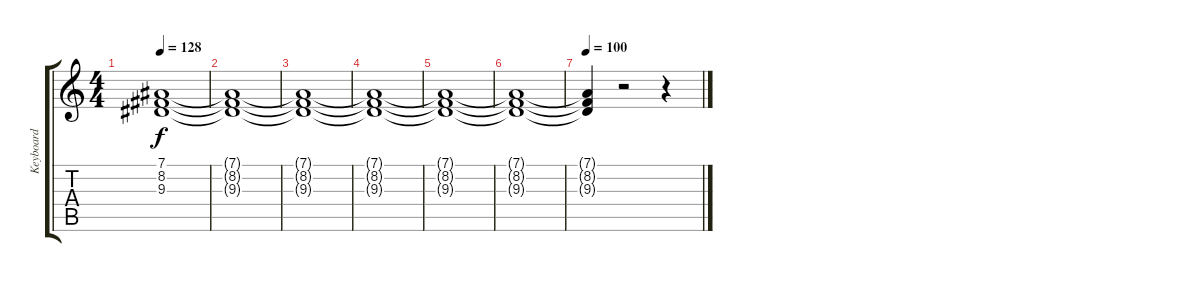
\track ("Keyboard" "Keyboard") {instrument lead2sawtooth}
\staff {score tabs}
\tuning (Eb4 Bb3 Gb3 Db3 Ab2 Eb2) {hide}
\ts (4 4)
\tempo 128
\clef g2
\ks c
(7.1 8.2 9.3).1{dy f instrument stringensemble1} |
(7.1{t} 8.2{t} 9.3{t}).1 |
(7.1{t} 8.2{t} 9.3{t}).1 |
(7.1{t} 8.2{t} 9.3{t}).1 |
(7.1{t} 8.2{t} 9.3{t}).1 |
(7.1{t} 8.2{t} 9.3{t}).1 |
\tempo 100
(7.1{t} 8.2{t} 9.3{t}).4 r.2 r.4
